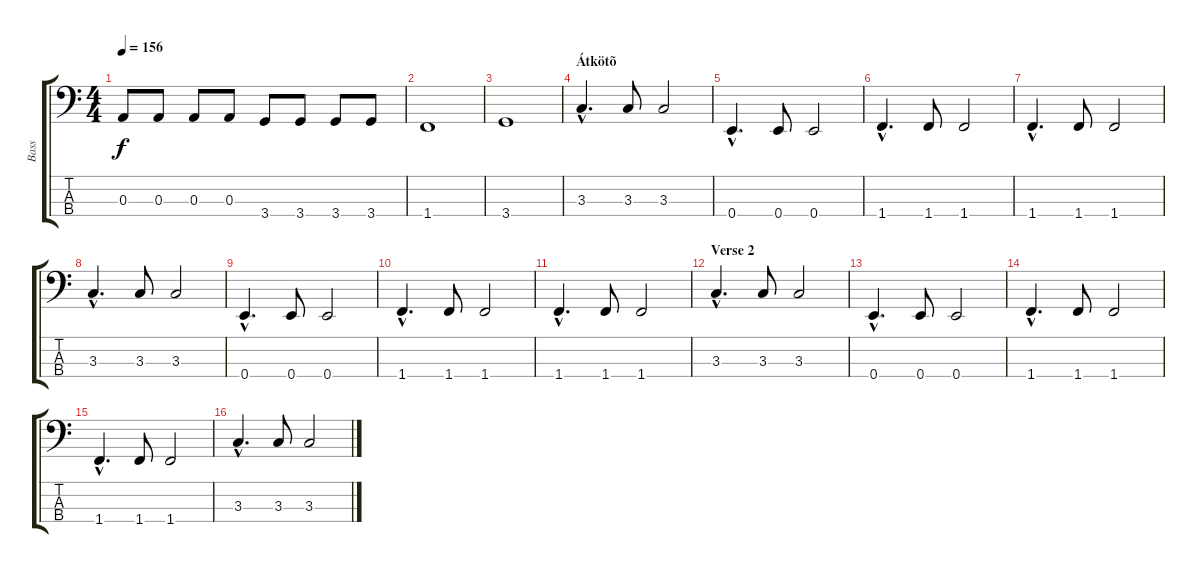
\track ("Bass" "Bass") {instrument electricbassfinger}
\staff {score tabs}
\tuning (G2 D2 A1 E1) {hide}
\ts (4 4)
\tempo 156
\clef f4
\ks c
0.3.8{dy f} 0.3.8 0.3.8 0.3.8 3.4.8 3.4.8 3.4.8 3.4.8 |
1.4.1 |
3.4.1 |
\section ("" "Átkötõ")
3.3{hac}.4{d} 3.3.8 3.3.2 |
0.4{hac}.4{d} 0.4.8 0.4.2 |
1.4{hac}.4{d} 1.4.8 1.4.2 |
1.4{hac}.4{d} 1.4.8 1.4.2 |
3.3{hac}.4{d} 3.3.8 3.3.2 |
0.4{hac}.4{d} 0.4.8 0.4.2 |
1.4{hac}.4{d} 1.4.8 1.4.2 |
1.4{hac}.4{d} 1.4.8 1.4.2 |
\section ("" "Verse 2")
3.3{hac}.4{d} 3.3.8 3.3.2 |
0.4{hac}.4{d} 0.4.8 0.4.2 |
1.4{hac}.4{d} 1.4.8 1.4.2 |
1.4{hac}.4{d} 1.4.8 1.4.2 |
3.3{hac}.4{d} 3.3.8 3.3.2
